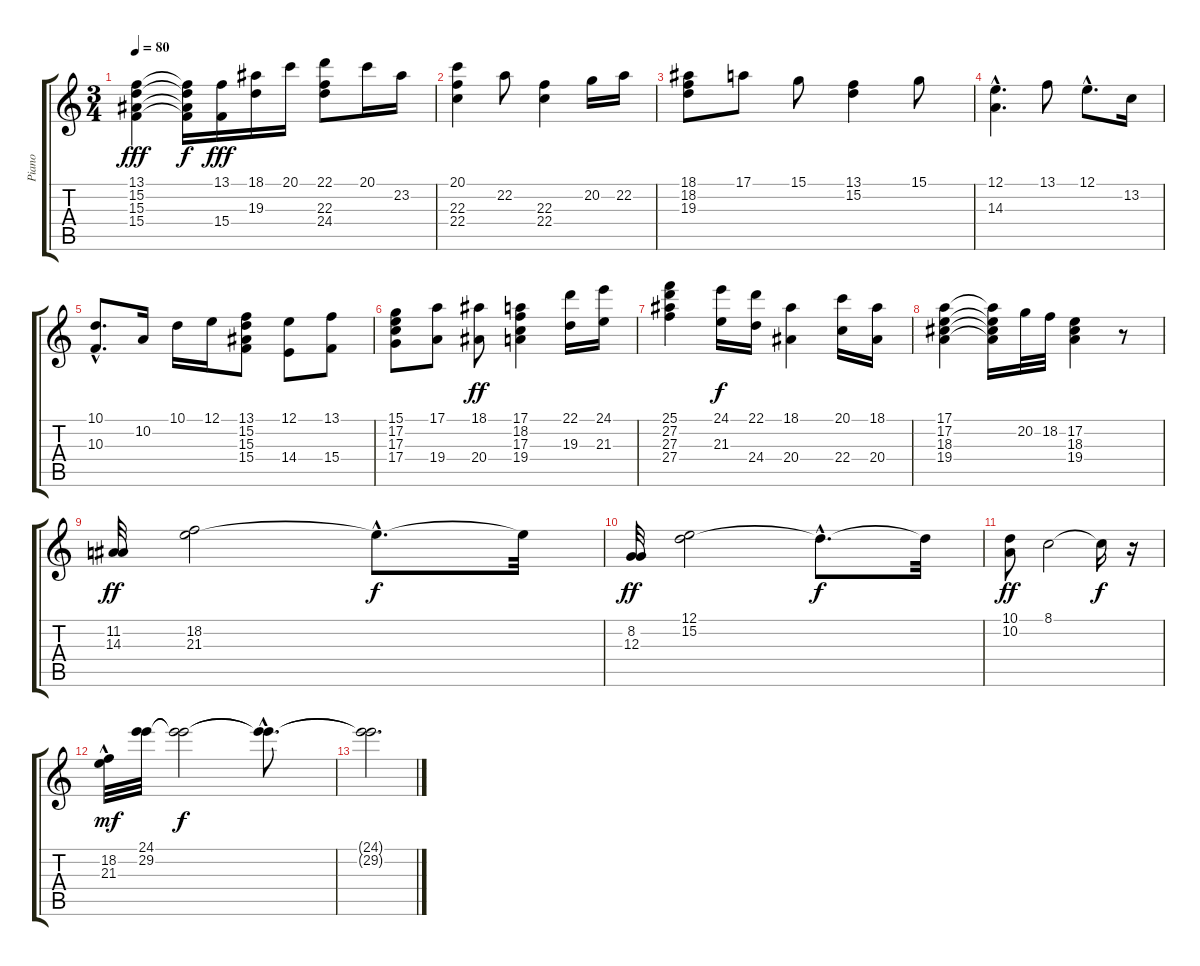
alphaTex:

\track ("Piano" "Piano") {instrument acousticgrandpiano}
\staff {score tabs}
\tuning (E4 B3 G3 D3 A2 E2) {hide}
\ts (3 4)
\tempo 80
\clef g2
\ks c
(13.1 15.2 15.3 15.4).4{dy fff} (13.1{t} 15.2{t} 15.3{t} 15.4{t}).16{dy f} (13.1 15.4).16{dy fff} (18.1 19.3).16 20.1.16 (22.1 22.3 24.4).8 20.1.16 23.2.16 |
(20.1 22.3 22.4).4 22.2.8 (22.3 22.4).4 20.2.16 22.2.16 |
(18.1 18.2 19.3).8 17.1.8 15.1.8 (13.1 15.2).4 15.1.8 |
(12.1{hac} 14.3{hac}).4{d} 13.1.8 12.1{hac}.8{d} 13.2.16 |
(10.1{hac} 10.3{hac}).8{d} 10.2.16 10.1.16 12.1.16 (13.1 15.2 15.3 15.4).8 (12.1 14.4).8 (13.1 15.4).8 |
(15.1 17.2 17.3 17.4).8 (17.1 19.4).8 (18.1 20.4).8{dy ff} (17.1 18.2 17.3 19.4).4 (22.1 19.3).16 (24.1 21.3).16 |
(25.1 27.2 27.3 27.4).4 (24.1 21.3).16{dy f} (22.1 24.4).16 (18.1 20.4).4 (20.1 22.4).16 (18.1 20.4).16 |
(17.1 17.2 18.3 19.4).4 (17.1{t} 17.2{t} 18.3{t} 19.4{t}).16 20.2.32 18.2.32 (17.2 18.3 19.4).4 r.8 |
(11.2 14.3).32{dy ff} (18.2 21.3).2 21.3{hac t}.8{d dy f} 21.3{t}.32 |
(8.2 12.3).32{dy ff} (12.1 15.2).2 15.2{hac t}.8{d dy f} 15.2{t}.32 |
(10.1 10.2).8{dy ff} 8.1.2 8.1{t}.16{dy f} r.16 |
(18.2{hac} 21.3{hac}).32{dy mf} (24.1 29.2).32 (24.1{t} 29.2{t}).2{dy f} (24.1{hac t} 29.2{hac t}).8{d} |
(24.1{t} 29.2{t}).2{d}
